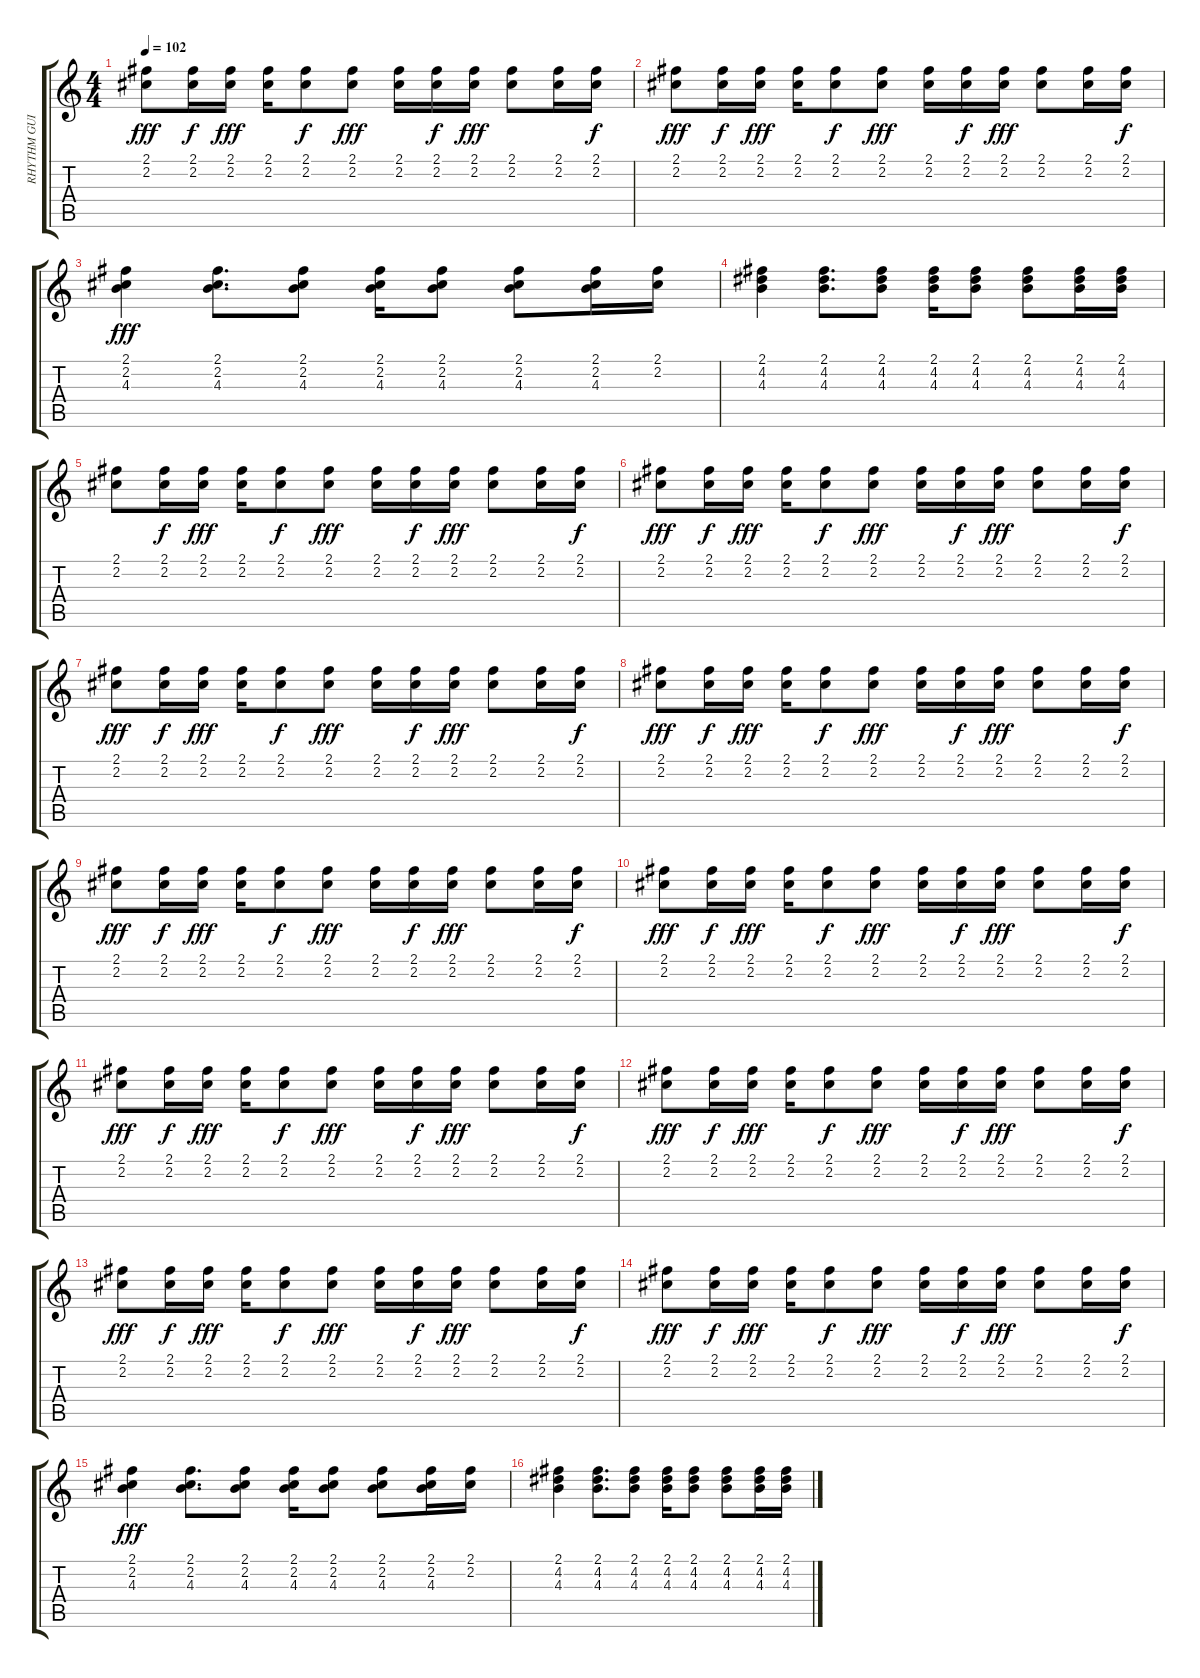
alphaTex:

\track ("RHYTHM GUITAR" "RHYTHM GUI") {instrument acousticguitarsteel}
\staff {score tabs}
\tuning (E4 B3 G3 D3 A2 E2) {hide}
\ts (4 4)
\tempo 102
\clef g2
\ks c
(2.1 2.2).8{dy fff} (2.1 2.2).16{dy f} (2.1 2.2).16{dy fff} (2.1 2.2).16 (2.1 2.2).8{dy f} (2.1 2.2).8{dy fff} (2.1 2.2).16 (2.1 2.2).16{dy f} (2.1 2.2).16{dy fff} (2.1 2.2).8 (2.1 2.2).16 (2.1 2.2).16{dy f} |
(2.1 2.2).8{dy fff} (2.1 2.2).16{dy f} (2.1 2.2).16{dy fff} (2.1 2.2).16 (2.1 2.2).8{dy f} (2.1 2.2).8{dy fff} (2.1 2.2).16 (2.1 2.2).16{dy f} (2.1 2.2).16{dy fff} (2.1 2.2).8 (2.1 2.2).16 (2.1 2.2).16{dy f} |
(2.1 2.2 4.3).4{dy fff} (2.1 2.2 4.3).8{d} (2.1 2.2 4.3).8 (2.1 2.2 4.3).16 (2.1 2.2 4.3).8 (2.1 2.2 4.3).8 (2.1 2.2 4.3).16 (2.1 2.2).16 |
(2.1 4.2 4.3).4 (2.1 4.2 4.3).8{d} (2.1 4.2 4.3).8 (2.1 4.2 4.3).16 (2.1 4.2 4.3).8 (2.1 4.2 4.3).8 (2.1 4.2 4.3).16 (2.1 4.2 4.3).16 |
(2.1 2.2).8 (2.1 2.2).16{dy f} (2.1 2.2).16{dy fff} (2.1 2.2).16 (2.1 2.2).8{dy f} (2.1 2.2).8{dy fff} (2.1 2.2).16 (2.1 2.2).16{dy f} (2.1 2.2).16{dy fff} (2.1 2.2).8 (2.1 2.2).16 (2.1 2.2).16{dy f} |
(2.1 2.2).8{dy fff} (2.1 2.2).16{dy f} (2.1 2.2).16{dy fff} (2.1 2.2).16 (2.1 2.2).8{dy f} (2.1 2.2).8{dy fff} (2.1 2.2).16 (2.1 2.2).16{dy f} (2.1 2.2).16{dy fff} (2.1 2.2).8 (2.1 2.2).16 (2.1 2.2).16{dy f} |
(2.1 2.2).8{dy fff} (2.1 2.2).16{dy f} (2.1 2.2).16{dy fff} (2.1 2.2).16 (2.1 2.2).8{dy f} (2.1 2.2).8{dy fff} (2.1 2.2).16 (2.1 2.2).16{dy f} (2.1 2.2).16{dy fff} (2.1 2.2).8 (2.1 2.2).16 (2.1 2.2).16{dy f} |
(2.1 2.2).8{dy fff} (2.1 2.2).16{dy f} (2.1 2.2).16{dy fff} (2.1 2.2).16 (2.1 2.2).8{dy f} (2.1 2.2).8{dy fff} (2.1 2.2).16 (2.1 2.2).16{dy f} (2.1 2.2).16{dy fff} (2.1 2.2).8 (2.1 2.2).16 (2.1 2.2).16{dy f} |
(2.1 2.2).8{dy fff} (2.1 2.2).16{dy f} (2.1 2.2).16{dy fff} (2.1 2.2).16 (2.1 2.2).8{dy f} (2.1 2.2).8{dy fff} (2.1 2.2).16 (2.1 2.2).16{dy f} (2.1 2.2).16{dy fff} (2.1 2.2).8 (2.1 2.2).16 (2.1 2.2).16{dy f} |
(2.1 2.2).8{dy fff} (2.1 2.2).16{dy f} (2.1 2.2).16{dy fff} (2.1 2.2).16 (2.1 2.2).8{dy f} (2.1 2.2).8{dy fff} (2.1 2.2).16 (2.1 2.2).16{dy f} (2.1 2.2).16{dy fff} (2.1 2.2).8 (2.1 2.2).16 (2.1 2.2).16{dy f} |
(2.1 2.2).8{dy fff} (2.1 2.2).16{dy f} (2.1 2.2).16{dy fff} (2.1 2.2).16 (2.1 2.2).8{dy f} (2.1 2.2).8{dy fff} (2.1 2.2).16 (2.1 2.2).16{dy f} (2.1 2.2).16{dy fff} (2.1 2.2).8 (2.1 2.2).16 (2.1 2.2).16{dy f} |
(2.1 2.2).8{dy fff} (2.1 2.2).16{dy f} (2.1 2.2).16{dy fff} (2.1 2.2).16 (2.1 2.2).8{dy f} (2.1 2.2).8{dy fff} (2.1 2.2).16 (2.1 2.2).16{dy f} (2.1 2.2).16{dy fff} (2.1 2.2).8 (2.1 2.2).16 (2.1 2.2).16{dy f} |
(2.1 2.2).8{dy fff} (2.1 2.2).16{dy f} (2.1 2.2).16{dy fff} (2.1 2.2).16 (2.1 2.2).8{dy f} (2.1 2.2).8{dy fff} (2.1 2.2).16 (2.1 2.2).16{dy f} (2.1 2.2).16{dy fff} (2.1 2.2).8 (2.1 2.2).16 (2.1 2.2).16{dy f} |
(2.1 2.2).8{dy fff} (2.1 2.2).16{dy f} (2.1 2.2).16{dy fff} (2.1 2.2).16 (2.1 2.2).8{dy f} (2.1 2.2).8{dy fff} (2.1 2.2).16 (2.1 2.2).16{dy f} (2.1 2.2).16{dy fff} (2.1 2.2).8 (2.1 2.2).16 (2.1 2.2).16{dy f} |
(2.1 2.2 4.3).4{dy fff} (2.1 2.2 4.3).8{d} (2.1 2.2 4.3).8 (2.1 2.2 4.3).16 (2.1 2.2 4.3).8 (2.1 2.2 4.3).8 (2.1 2.2 4.3).16 (2.1 2.2).16 |
(2.1 4.2 4.3).4 (2.1 4.2 4.3).8{d} (2.1 4.2 4.3).8 (2.1 4.2 4.3).16 (2.1 4.2 4.3).8 (2.1 4.2 4.3).8 (2.1 4.2 4.3).16 (2.1 4.2 4.3).16
